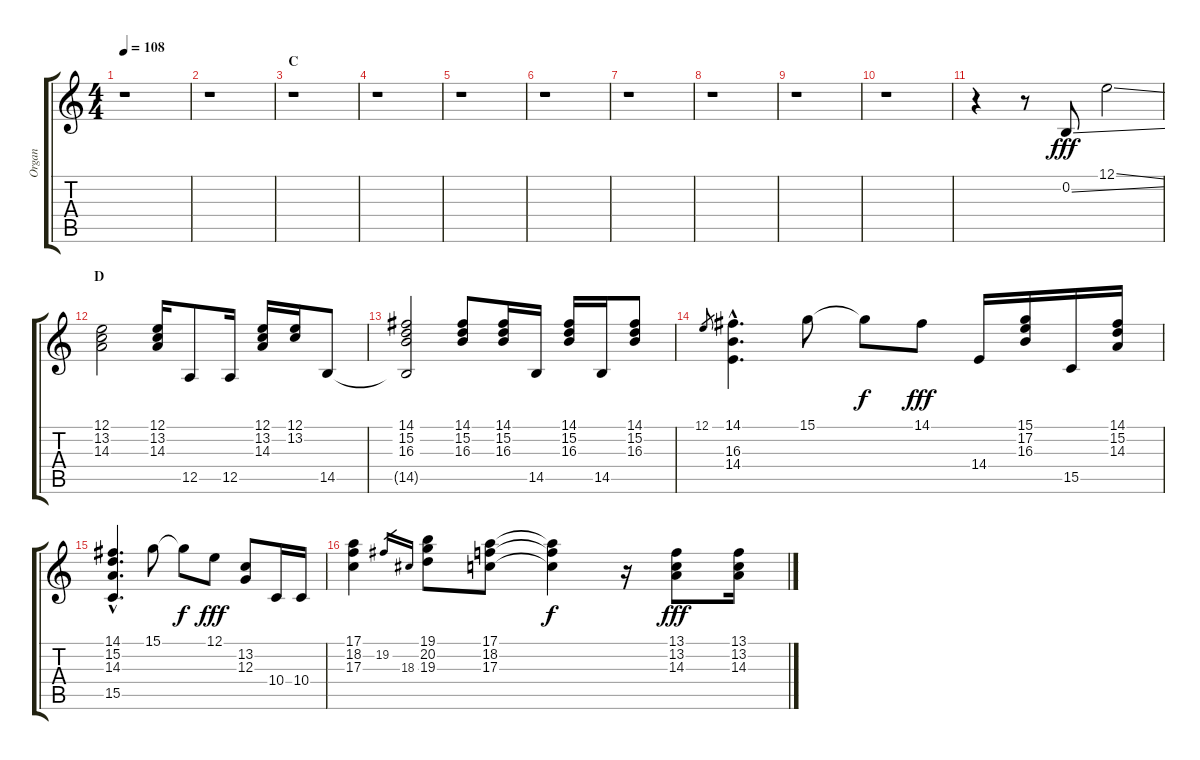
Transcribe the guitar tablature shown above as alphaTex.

\track ("Organ" "Organ") {instrument rockorgan}
\staff {score tabs}
\tuning (E4 B3 G3 D3 A2 E2) {hide}
\ts (4 4)
\tempo 108
\clef g2
\ks c
r.1{dy fff} |
r.1 |
\section ("" "C")
r.1 |
r.1 |
r.1 |
r.1 |
r.1 |
r.1 |
r.1 |
r.1 |
r.4 r.8 0.2{ss}.8 12.1{ss}.2 |
\section ("" "D")
(12.1 13.2 14.3).2 (12.1 13.2 14.3).16 12.5.8 12.5.16 (12.1 13.2 14.3).16 (12.1 13.2).16 14.5.8 |
(14.1 15.2 16.3 14.5{t}).2 (14.1 15.2 16.3).8 (14.1 15.2 16.3).16 14.5.16 (14.1 15.2 16.3).16 14.5.16 (14.1 15.2 16.3).8 |
12.1.8{gr} (14.1{hac} 16.3{hac} 14.4{hac}).4{d} 15.1.8 15.1{t}.8{dy f} 14.1.8{dy fff} 14.4.16 (15.1 17.2 16.3).16 15.5.16 (14.1 15.2 14.3).16 |
(14.1{hac} 15.2{hac} 14.3{hac} 15.5{hac}).4{d} 15.1.8 15.1{t}.8{dy f} 12.1.8{dy fff} (13.2 12.3).8 10.4.16 10.4.16 |
(17.1 18.2 17.3).4 19.2.16{gr} 18.3.16{gr} (19.1 20.2 19.3).8 (17.1 18.2 17.3).8 (17.1{t} 18.2{t} 17.3{t}).4{dy f} r.16 (13.1 13.2 14.3).8{dy fff} (13.1 13.2 14.3).16
